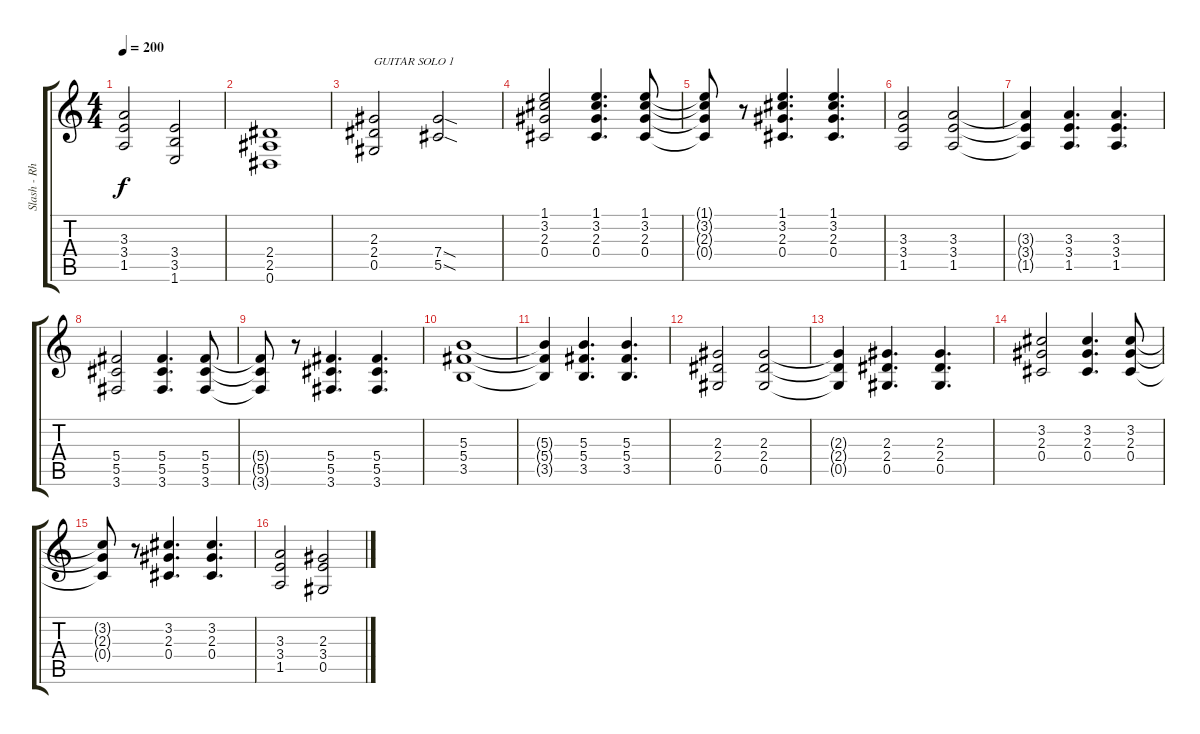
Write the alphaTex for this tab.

\track ("Slash - Rhythm Guitar" "Slash - Rh") {instrument distortionguitar}
\staff {score tabs}
\tuning (Eb4 Bb3 Gb3 Db3 Ab2 Eb2) {hide}
\ts (4 4)
\tempo 200
\clef g2
\ks c
(3.3 3.4 1.5).2{dy f} (3.4 3.5 1.6).2 |
(2.4 2.5 0.6).1 |
(2.3 2.4 0.5).2{txt "GUITAR SOLO 1"} (7.4{sod} 5.5{sod}).2 |
(1.1 3.2 2.3 0.4).2 (1.1 3.2 2.3 0.4).4{d} (1.1 3.2 2.3 0.4).8 |
(1.1{t} 3.2{t} 2.3{t} 0.4{t}).8 r.8 (1.1 3.2 2.3 0.4).4{d} (1.1 3.2 2.3 0.4).4{d} |
(3.3 3.4 1.5).2 (3.3 3.4 1.5).2 |
(3.3{t} 3.4{t} 1.5{t}).4 (3.3 3.4 1.5).4{d} (3.3 3.4 1.5).4{d} |
(5.4 5.5 3.6).2 (5.4 5.5 3.6).4{d} (5.4 5.5 3.6).8 |
(5.4{t} 5.5{t} 3.6{t}).8 r.8 (5.4 5.5 3.6).4{d} (5.4 5.5 3.6).4{d} |
(5.3 5.4 3.5).1 |
(5.3{t} 5.4{t} 3.5{t}).4 (5.3 5.4 3.5).4{d} (5.3 5.4 3.5).4{d} |
(2.3 2.4 0.5).2 (2.3 2.4 0.5).2 |
(2.3{t} 2.4{t} 0.5{t}).4 (2.3 2.4 0.5).4{d} (2.3 2.4 0.5).4{d} |
(3.2 2.3 0.4).2 (3.2 2.3 0.4).4{d} (3.2 2.3 0.4).8 |
(3.2{t} 2.3{t} 0.4{t}).8 r.8 (3.2 2.3 0.4).4{d} (3.2 2.3 0.4).4{d} |
(3.3 3.4 1.5).2 (2.3 3.4 0.5).2
